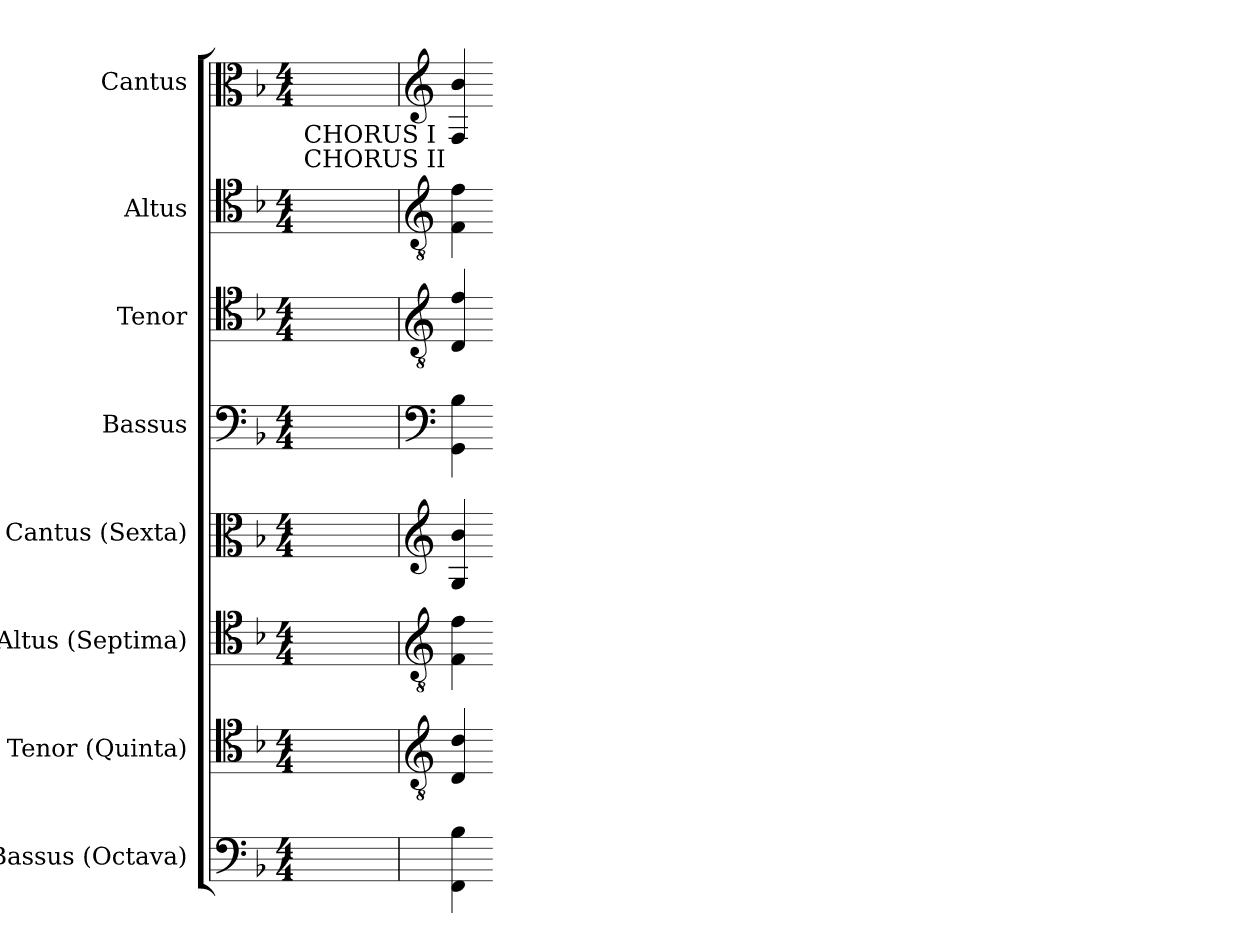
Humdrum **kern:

**kern	**kern	**kern	**kern	**kern	**kern	**kern	**kern
*part8	*part7	*part6	*part5	*part4	*part3	*part2	*part1
*staff8	*staff7	*staff6	*staff5	*staff4	*staff3	*staff2	*staff1
*I"Bassus (Octava)	*I"Tenor (Quinta)	*I"Altus (Septima)	*I"Cantus (Sexta)	*I"Bassus	*I"Tenor	*I"Altus	*I"Cantus
*I'B.	*I'T.	*I'T.	*I'A.	*I'B.	*I'T.	*I'T.	*I'A.
!!LO:PB:g=z
*clefF4	*clefC4	*clefC4	*clefC3	*clefF4	*clefC4	*clefC4	*clefC3
*	*ITrd7c12	*ITrd7c12	*	*	*ITrd7c12	*ITrd7c12	*
*k[b-]	*k[b-]	*k[b-]	*k[b-]	*k[b-]	*k[b-]	*k[b-]	*k[b-]
*F:	*F:	*F:	*F:	*F:	*F:	*F:	*F:
*M4/4	*M4/4	*M4/4	*M4/4	*M4/4	*M4/4	*M4/4	*M4/4
=1	=1	=1	=1	=1	=1	=1	=1
!	!	!	!	!	!	!	!LO:TX:b:t=CHORUS I
!	!	!	!	!	!	!	!LO:TX:b:t=CHORUS II
1ryy	1ryy	1ryy	1ryy	1ryy	1ryy	1ryy	1ryy
=2	=2	=2	=2	=2	=2	=2	=2
*	*clefGv2	*clefGv2	*clefG2	*clefF4	*clefGv2	*clefGv2	*clefG2
4FFi\ 4B-i	4DDi/ 4Di	4FFi\ 4Fi	4Gi/ 4b-i	4GGi\ 4B-i	4DDi/ 4Fi	4FFi\ 4Fi	4Fi/ 4b-i
=-	=-	=-	=-	=-	=-	=-	=-
*-	*-	*-	*-	*-	*-	*-	*-
